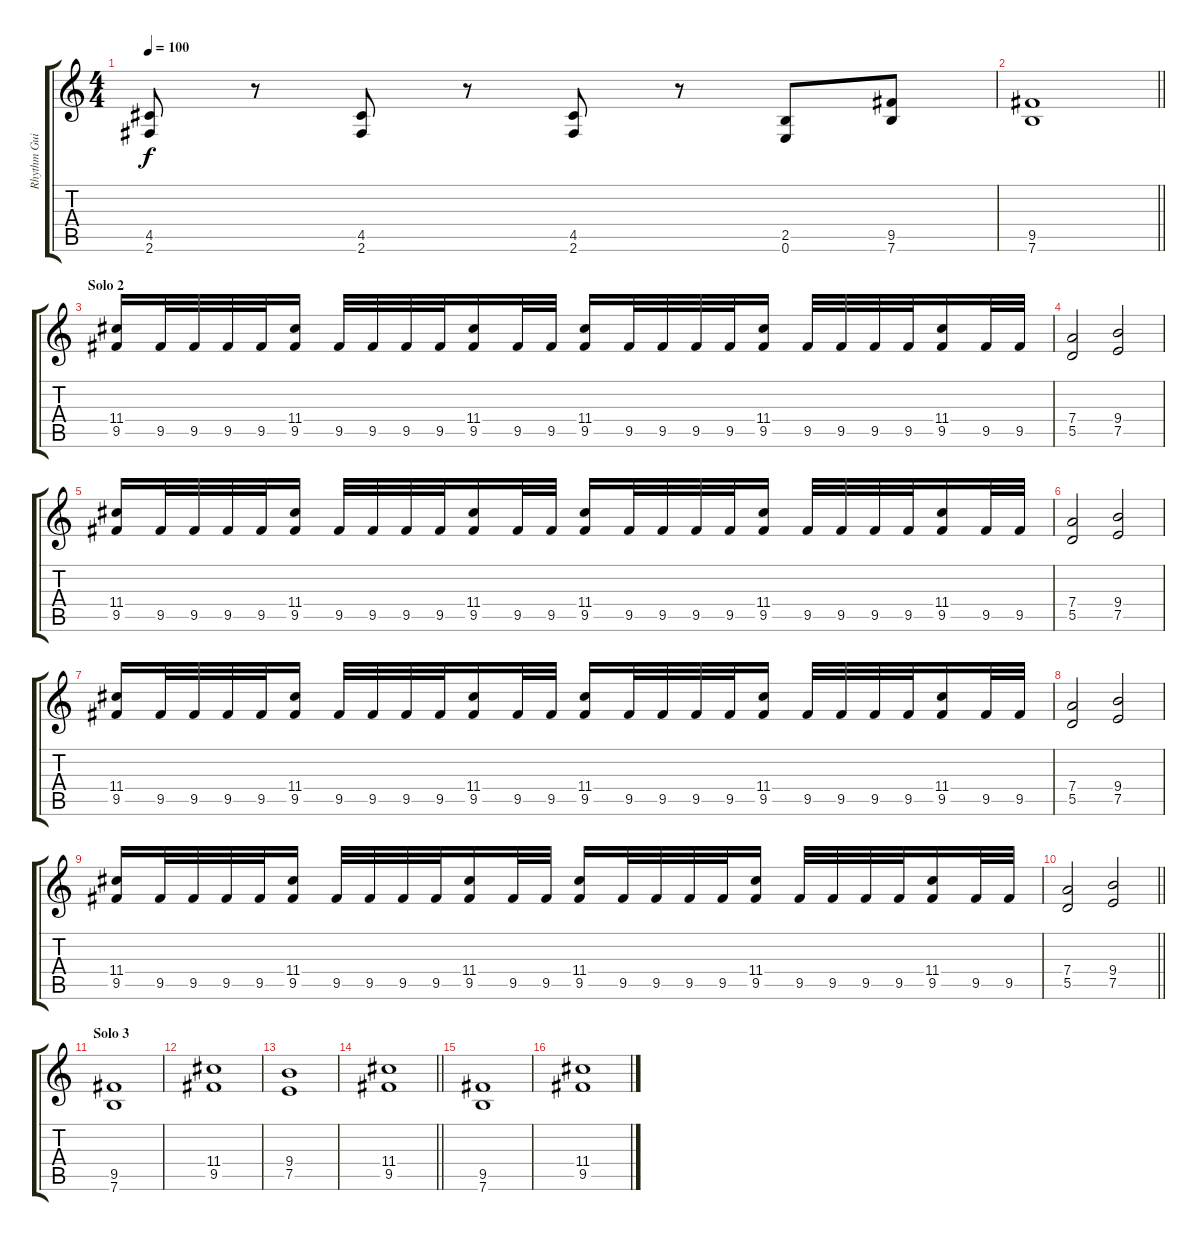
\track ("Rhythm Guitar" "Rhythm Gui") {instrument distortionguitar}
\staff {score tabs}
\tuning (E4 B3 G3 D3 A2 E2) {hide}
\ts (4 4)
\tempo 100
\clef g2
\ks c
(4.5 2.6).8{dy f} r.8 (4.5 2.6).8 r.8 (4.5 2.6).8 r.8 (2.5 0.6).8 (9.5 7.6).8 |
\barLineRight lightlight
(9.5 7.6).1 |
\section ("" "Solo 2")
(11.4 9.5).16 9.5.32 9.5.32 9.5.32 9.5.32 (11.4 9.5).16 9.5.32 9.5.32 9.5.32 9.5.32 (11.4 9.5).16 9.5.32 9.5.32 (11.4 9.5).16 9.5.32 9.5.32 9.5.32 9.5.32 (11.4 9.5).16 9.5.32 9.5.32 9.5.32 9.5.32 (11.4 9.5).16 9.5.32 9.5.32 |
(7.4 5.5).2 (9.4 7.5).2 |
(11.4 9.5).16 9.5.32 9.5.32 9.5.32 9.5.32 (11.4 9.5).16 9.5.32 9.5.32 9.5.32 9.5.32 (11.4 9.5).16 9.5.32 9.5.32 (11.4 9.5).16 9.5.32 9.5.32 9.5.32 9.5.32 (11.4 9.5).16 9.5.32 9.5.32 9.5.32 9.5.32 (11.4 9.5).16 9.5.32 9.5.32 |
(7.4 5.5).2 (9.4 7.5).2 |
(11.4 9.5).16 9.5.32 9.5.32 9.5.32 9.5.32 (11.4 9.5).16 9.5.32 9.5.32 9.5.32 9.5.32 (11.4 9.5).16 9.5.32 9.5.32 (11.4 9.5).16 9.5.32 9.5.32 9.5.32 9.5.32 (11.4 9.5).16 9.5.32 9.5.32 9.5.32 9.5.32 (11.4 9.5).16 9.5.32 9.5.32 |
(7.4 5.5).2 (9.4 7.5).2 |
(11.4 9.5).16 9.5.32 9.5.32 9.5.32 9.5.32 (11.4 9.5).16 9.5.32 9.5.32 9.5.32 9.5.32 (11.4 9.5).16 9.5.32 9.5.32 (11.4 9.5).16 9.5.32 9.5.32 9.5.32 9.5.32 (11.4 9.5).16 9.5.32 9.5.32 9.5.32 9.5.32 (11.4 9.5).16 9.5.32 9.5.32 |
\barLineRight lightlight
(7.4 5.5).2 (9.4 7.5).2 |
\section ("" "Solo 3")
(9.5 7.6).1 |
(11.4 9.5).1 |
(9.4 7.5).1 |
\barLineRight lightlight
(11.4 9.5).1 |
(9.5 7.6).1 |
(11.4 9.5).1
